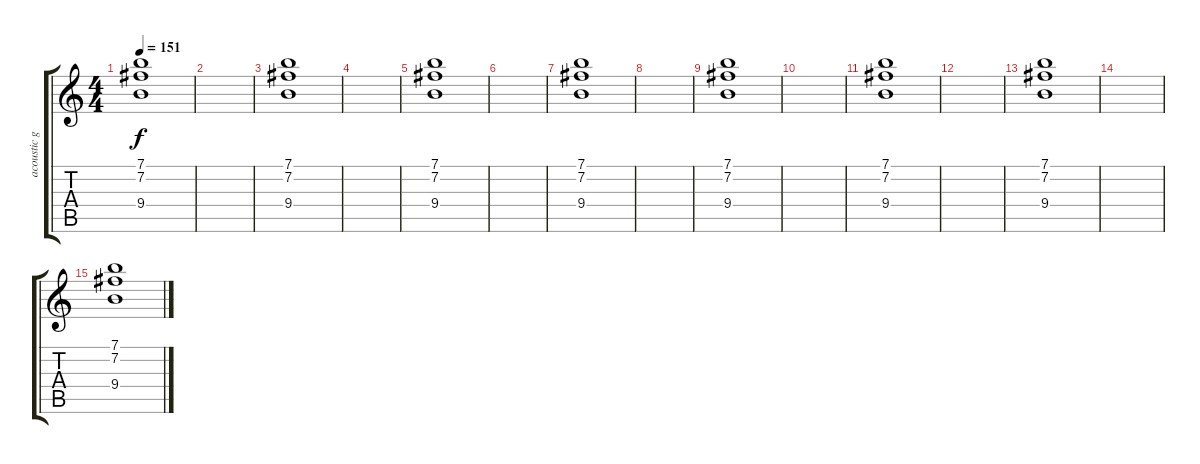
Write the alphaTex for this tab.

\track ("acoustic guitar" "acoustic g") {instrument acousticguitarsteel}
\staff {score tabs}
\tuning (E4 B3 G3 D3 A2 E2) {hide}
\ts (4 4)
\tempo 151
\clef g2
\ks c
(7.1 7.2 9.4).1{dy f} |
|
(7.1 7.2 9.4).1 |
|
(7.1 7.2 9.4).1 |
|
(7.1 7.2 9.4).1 |
|
(7.1 7.2 9.4).1 |
|
(7.1 7.2 9.4).1 |
|
(7.1 7.2 9.4).1 |
|
(7.1 7.2 9.4).1
